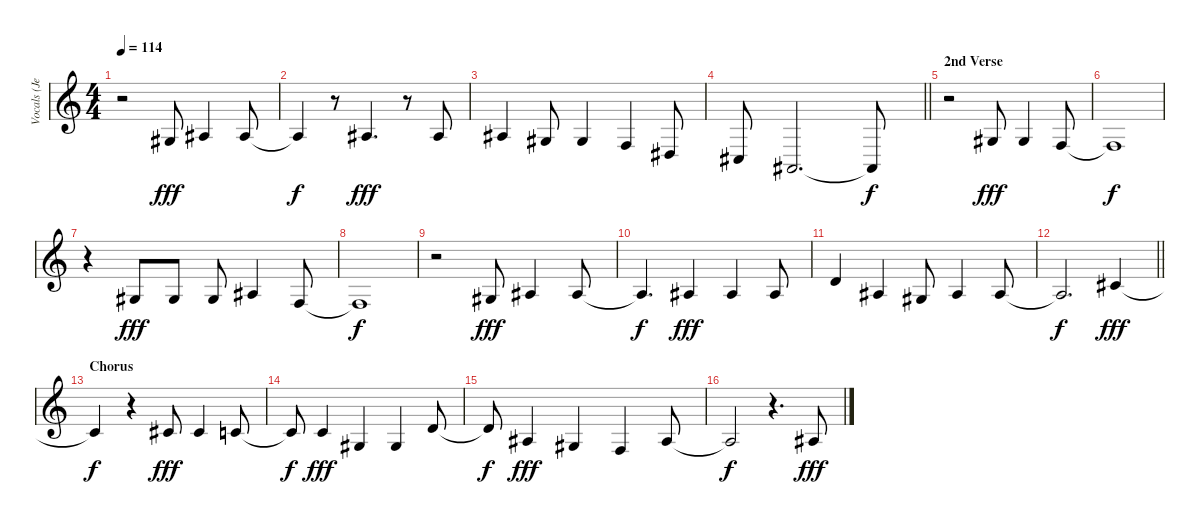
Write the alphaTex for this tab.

\track ("Vocals (Jerry)" "Vocals (Je") {instrument oboe}
\staff {score}
\tuning (Eb4 Bb3 Gb3 Db3 Ab2 Eb2) {hide}
\ts (4 4)
\tempo 114
\clef g2
\ks c
r.2{dy f} 2.3.8{dy fff} 4.3.4 0.2.8 |
0.2{t}.4{dy f} r.8 4.3.4{d dy fff} r.8 4.3.8 |
4.3.4 2.3.8 2.3.4 4.4.4 2.4.8 |
\barLineRight lightlight
0.4.8 2.5.2{d} 2.5{t}.8{dy f} |
\section ("" "2nd Verse")
r.2 2.3.8{dy fff} 2.3.4 4.4.8 |
4.4{t}.1{dy f} |
r.4 2.3.8{dy fff} 2.3.8 2.3.8 0.2.4 4.4.8 |
4.4{t}.1{dy f} |
r.2 2.3.8{dy fff} 4.3.4 0.2.8 |
0.2{t}.4{d dy f} 4.3.4{dy fff} 4.3.4 4.3.8 |
4.2.4 0.2.4 2.3.8 4.3.4 4.3.8 |
\barLineRight lightlight
4.3{t}.2{d dy f} 3.2.4{dy fff} |
\section ("" "Chorus")
3.2{t}.4{dy f} r.4 3.2.8{dy fff} 3.2.4 2.2.8 |
2.2{t}.8{dy f} 2.2.4{dy fff} 2.3.4 2.3.4 4.2.8 |
4.2{t}.8{dy f} 4.3.4{dy fff} 2.3.4 4.4.4 4.3.8 |
4.3{t}.2{dy f} r.4{d} 0.2.8{dy fff}
